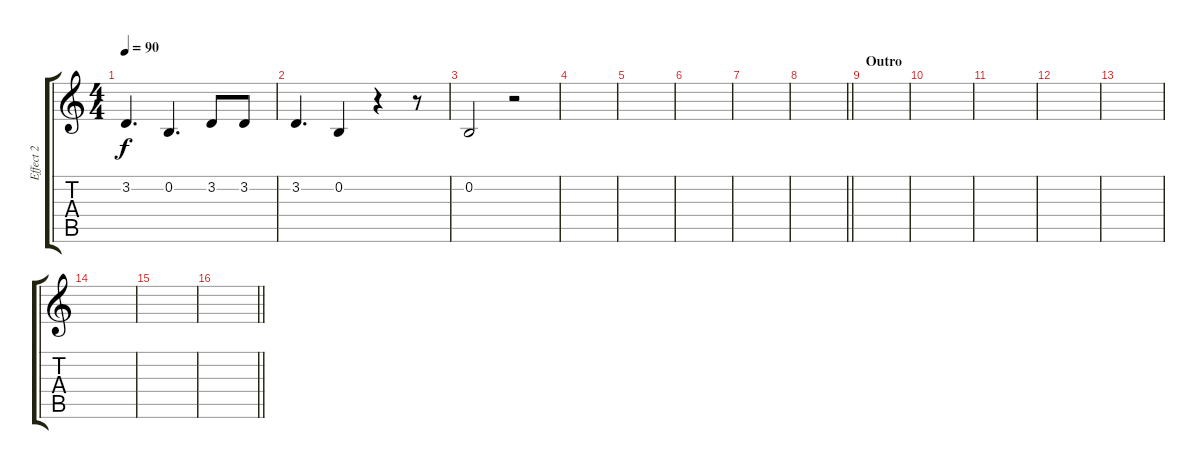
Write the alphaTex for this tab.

\track ("Effect 2" "Effect 2") {instrument piccolo}
\staff {score tabs}
\tuning (E4 B3 G3 D3 A2 E2) {hide}
\ts (4 4)
\tempo 90
\clef g2
\ks c
3.2.4{d dy f} 0.2.4{d} 3.2.8 3.2.8 |
3.2.4{d} 0.2.4 r.4 r.8 |
0.2.2 r.2 |
|
|
|
|
\barLineRight lightlight
|
\section ("" "Outro")
|
|
|
|
|
|
|
\barLineRight lightlight
